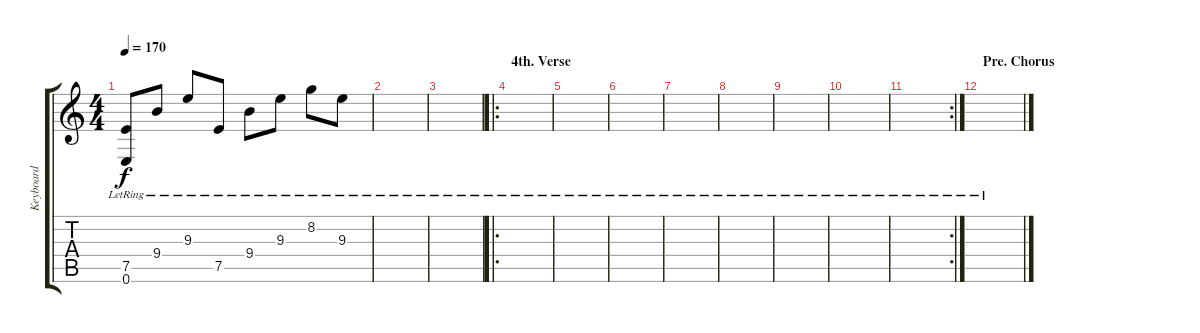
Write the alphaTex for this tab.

\track ("Keyboard" "Keyboard") {instrument harpsichord}
\staff {score tabs}
\tuning (E5 B4 G4 D4 A3 E3) {hide}
\ts (4 4)
\tempo 170
\clef g2
\ks c
(7.5{lr} 0.6{lr}).8{dy f} 9.4{lr}.8 9.3{lr}.8 7.5{lr}.8 9.4{lr}.8 9.3{lr}.8 8.2{lr}.8 9.3{lr}.8 |
|
|
\ro
\section ("" "4th. Verse")
|
|
|
|
|
|
|
\rc 2
|
\section ("" "Pre. Chorus")
